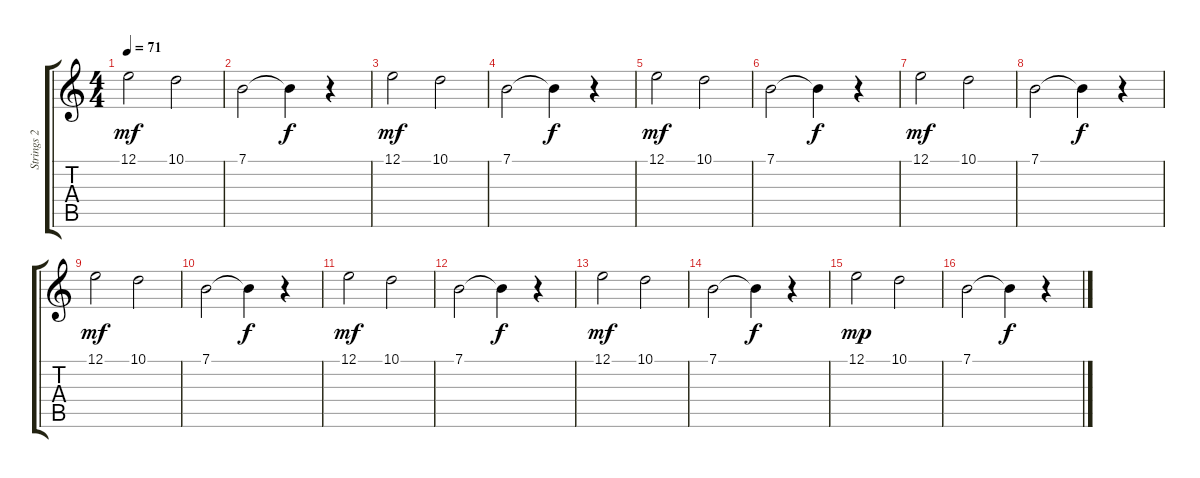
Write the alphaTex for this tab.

\track ("Strings 2" "Strings 2") {instrument stringensemble2}
\staff {score tabs}
\tuning (E4 B3 G3 D3 A2 D2) {hide}
\ts (4 4)
\tempo 71
\clef g2
\ks c
12.1.2{dy mf} 10.1.2 |
7.1.2 7.1{t}.4{dy f} r.4 |
12.1.2{dy mf} 10.1.2 |
7.1.2 7.1{t}.4{dy f} r.4 |
12.1.2{dy mf} 10.1.2 |
7.1.2 7.1{t}.4{dy f} r.4 |
12.1.2{dy mf} 10.1.2 |
7.1.2 7.1{t}.4{dy f} r.4 |
12.1.2{dy mf volume 11} 10.1.2 |
7.1.2 7.1{t}.4{dy f} r.4 |
12.1.2{dy mf} 10.1.2 |
7.1.2 7.1{t}.4{dy f} r.4 |
12.1.2{dy mf} 10.1.2 |
7.1.2 7.1{t}.4{dy f} r.4 |
12.1.2{dy mp} 10.1.2 |
7.1.2 7.1{t}.4{dy f} r.4
